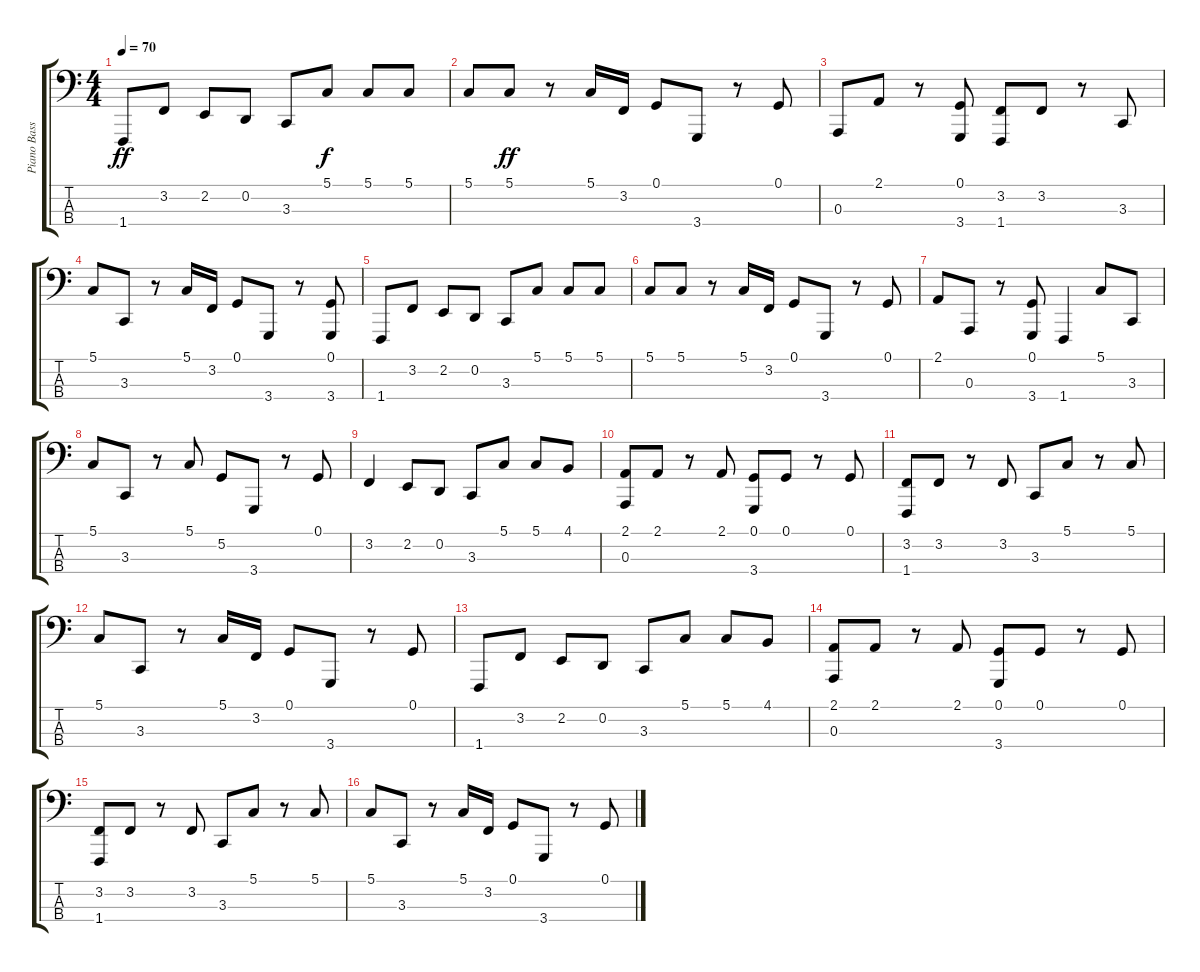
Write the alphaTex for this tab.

\track ("Piano Bass (Paul)" "Piano Bass") {instrument brightacousticpiano}
\staff {score tabs}
\tuning (G2 D2 A1 E1) {hide}
\ts (4 4)
\tempo 70
\clef f4
\ks c
1.4.8{dy ff} 3.2.8 2.2.8 0.2.8 3.3.8 5.1.8{dy f} 5.1.8 5.1.8 |
5.1.8 5.1.8{dy ff} r.8 5.1.16 3.2.16 0.1.8 3.4.8 r.8 0.1.8 |
0.3.8 2.1.8 r.8 (0.1 3.4).8 (3.2 1.4).8 3.2.8 r.8 3.3.8 |
5.1.8 3.3.8 r.8 5.1.16 3.2.16 0.1.8 3.4.8 r.8 (0.1 3.4).8 |
1.4.8 3.2.8 2.2.8 0.2.8 3.3.8 5.1.8 5.1.8 5.1.8 |
5.1.8 5.1.8 r.8 5.1.16 3.2.16 0.1.8 3.4.8 r.8 0.1.8 |
2.1.8 0.3.8 r.8 (0.1 3.4).8 1.4.4 5.1.8 3.3.8 |
5.1.8 3.3.8 r.8 5.1.8 5.2.8 3.4.8 r.8 0.1.8 |
3.2.4 2.2.8 0.2.8 3.3.8 5.1.8 5.1.8 4.1.8 |
(2.1 0.3).8 2.1.8 r.8 2.1.8 (0.1 3.4).8 0.1.8 r.8 0.1.8 |
(3.2 1.4).8 3.2.8 r.8 3.2.8 3.3.8 5.1.8 r.8 5.1.8 |
5.1.8 3.3.8 r.8 5.1.16 3.2.16 0.1.8 3.4.8 r.8 0.1.8 |
1.4.8 3.2.8 2.2.8 0.2.8 3.3.8 5.1.8 5.1.8 4.1.8 |
(2.1 0.3).8 2.1.8 r.8 2.1.8 (0.1 3.4).8 0.1.8 r.8 0.1.8 |
(3.2 1.4).8 3.2.8 r.8 3.2.8 3.3.8 5.1.8 r.8 5.1.8 |
5.1.8 3.3.8 r.8 5.1.16 3.2.16 0.1.8 3.4.8 r.8 0.1.8
